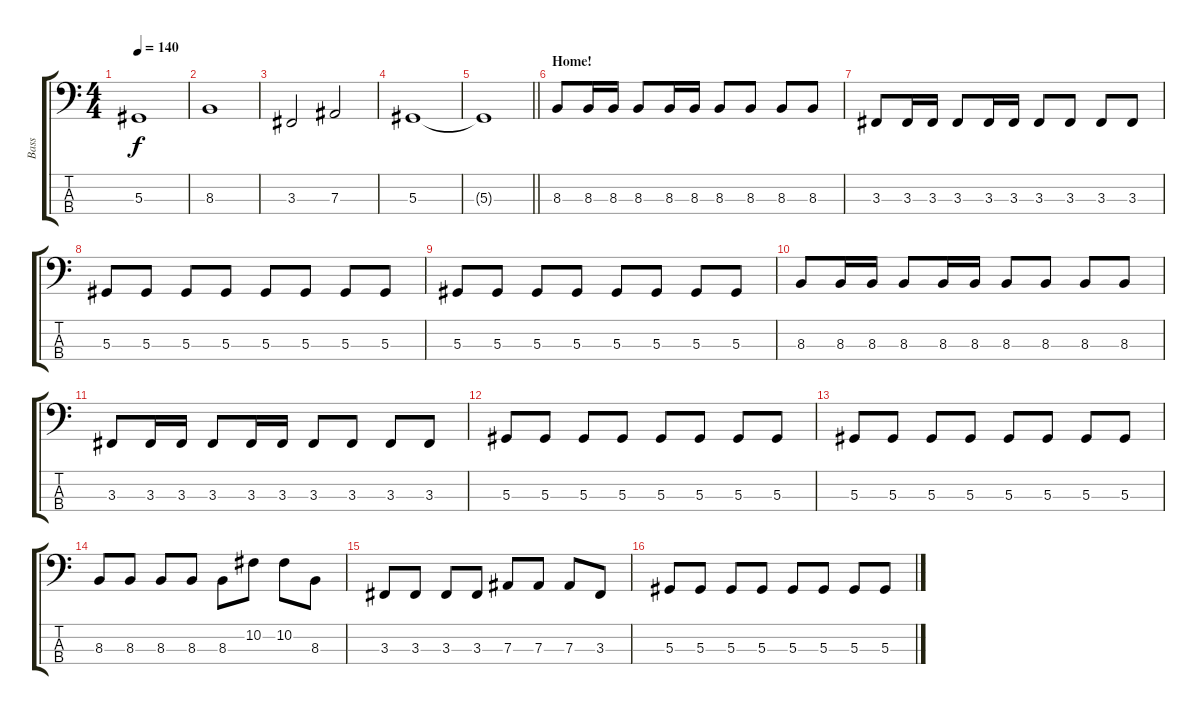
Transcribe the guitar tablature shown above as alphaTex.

\track ("Bass" "Bass") {instrument electricbasspick}
\staff {score tabs}
\tuning (Db2 Ab1 Eb1 Ab0) {hide}
\ts (4 4)
\tempo 140
\clef f4
\ks c
5.3{t}.1{dy f} |
8.3.1 |
3.3.2 7.3.2 |
5.3.1 |
\barLineRight lightlight
5.3{t}.1 |
\section ("" "Home!")
8.3.8 8.3.16 8.3.16 8.3.8 8.3.16 8.3.16 8.3.8 8.3.8 8.3.8 8.3.8 |
3.3.8 3.3.16 3.3.16 3.3.8 3.3.16 3.3.16 3.3.8 3.3.8 3.3.8 3.3.8 |
5.3.8 5.3.8 5.3.8 5.3.8 5.3.8 5.3.8 5.3.8 5.3.8 |
5.3.8 5.3.8 5.3.8 5.3.8 5.3.8 5.3.8 5.3.8 5.3.8 |
8.3.8 8.3.16 8.3.16 8.3.8 8.3.16 8.3.16 8.3.8 8.3.8 8.3.8 8.3.8 |
3.3.8 3.3.16 3.3.16 3.3.8 3.3.16 3.3.16 3.3.8 3.3.8 3.3.8 3.3.8 |
5.3.8 5.3.8 5.3.8 5.3.8 5.3.8 5.3.8 5.3.8 5.3.8 |
5.3.8 5.3.8 5.3.8 5.3.8 5.3.8 5.3.8 5.3.8 5.3.8 |
8.3.8 8.3.8 8.3.8 8.3.8 8.3.8 10.2.8 10.2.8 8.3.8 |
3.3.8 3.3.8 3.3.8 3.3.8 7.3.8 7.3.8 7.3.8 3.3.8 |
5.3.8 5.3.8 5.3.8 5.3.8 5.3.8 5.3.8 5.3.8 5.3.8
